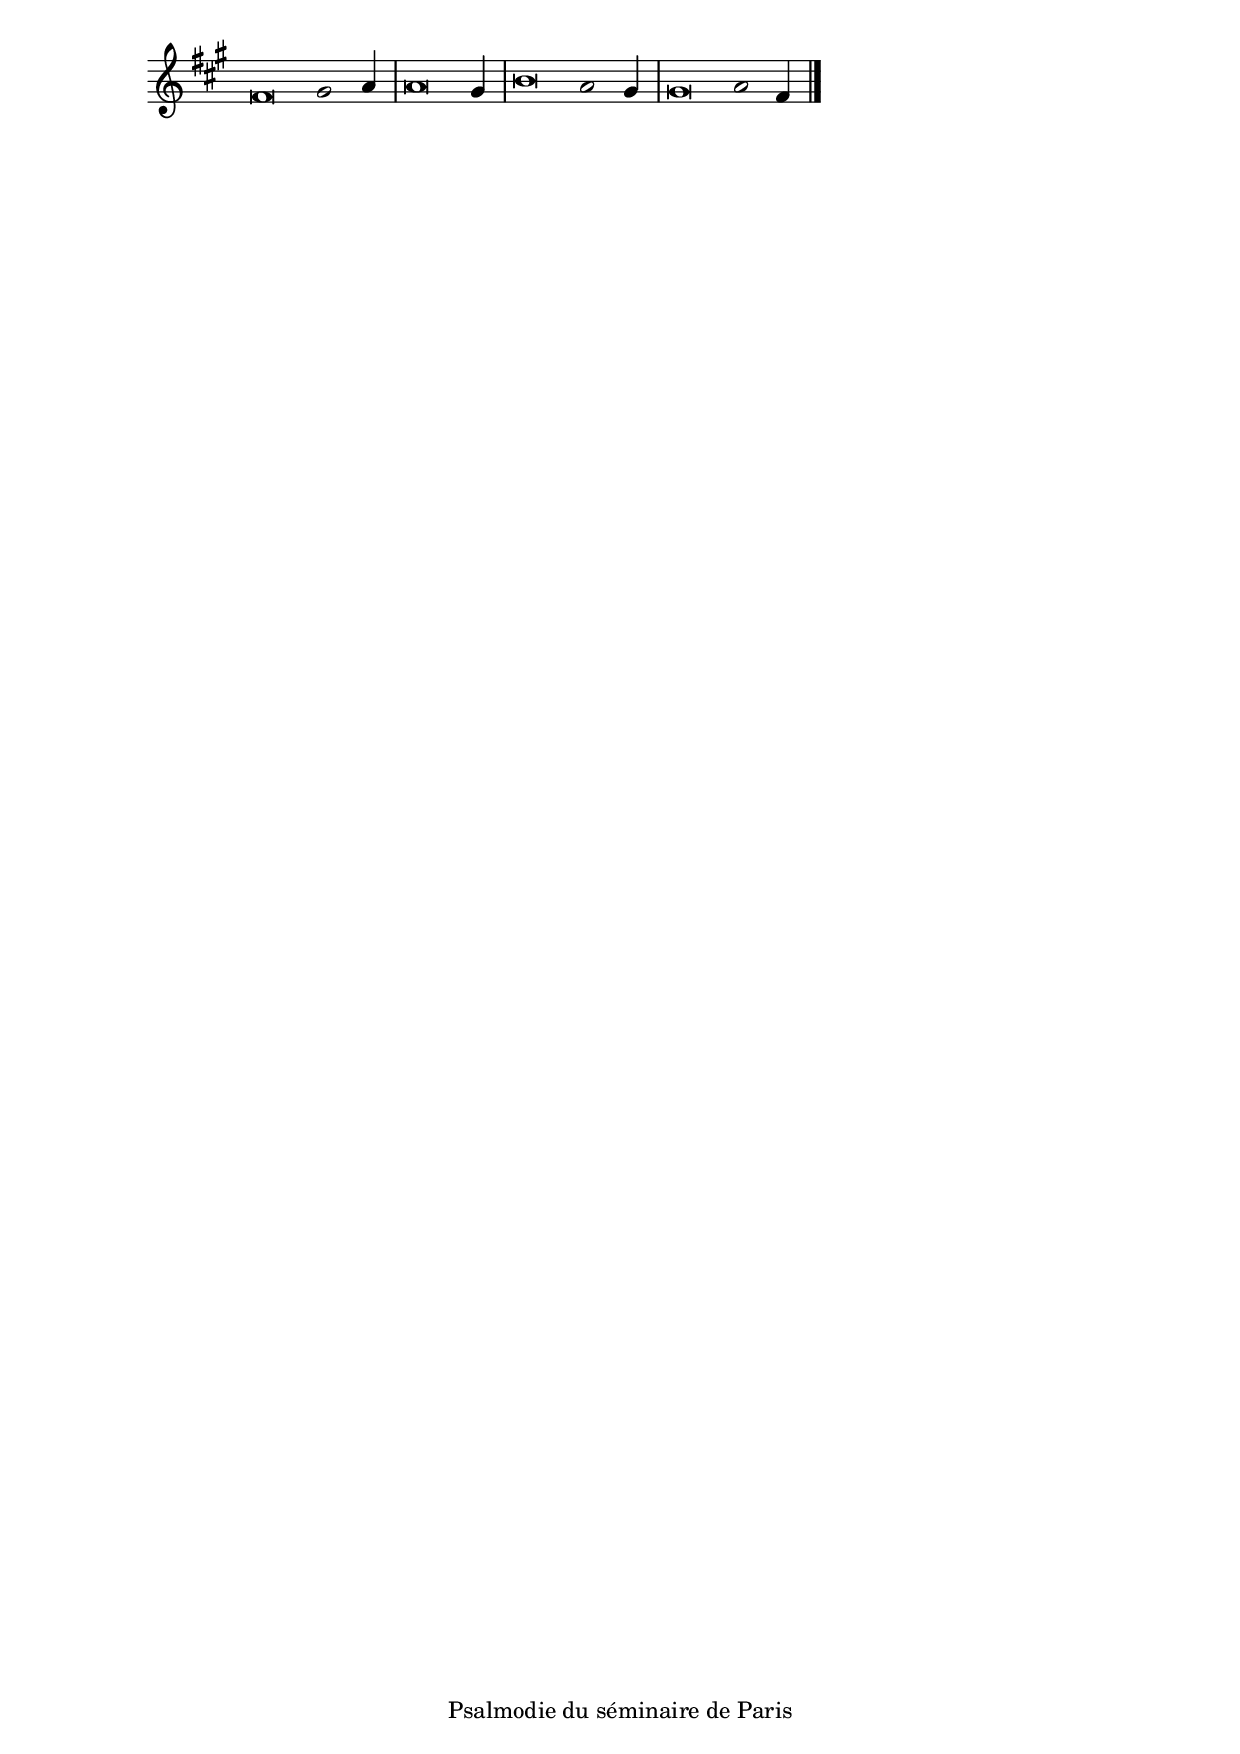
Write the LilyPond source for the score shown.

\version "2.20.0"
\language "italiano"

stemOff = \hide Staff.Stem
stemOn  = \undo \stemOff

\header {
  %title = "Psaume 62"
  %tagline = ##f
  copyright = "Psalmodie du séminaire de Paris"
}

\score {
  \new Staff \with { \remove "Time_signature_engraver" }
  \relative
  {
    \key la \major
    \cadenzaOn
    \stemOff fad'\breve sold2 \stemOn la4
    \bar "|"
    \stemOff la\breve \stemOn sold4
    \bar "|"
    \stemOff si\breve la2 \stemOn sold4
    \bar "|"
    \stemOff sold\breve la2 \stemOn fad4
    \bar "|."
  }
}